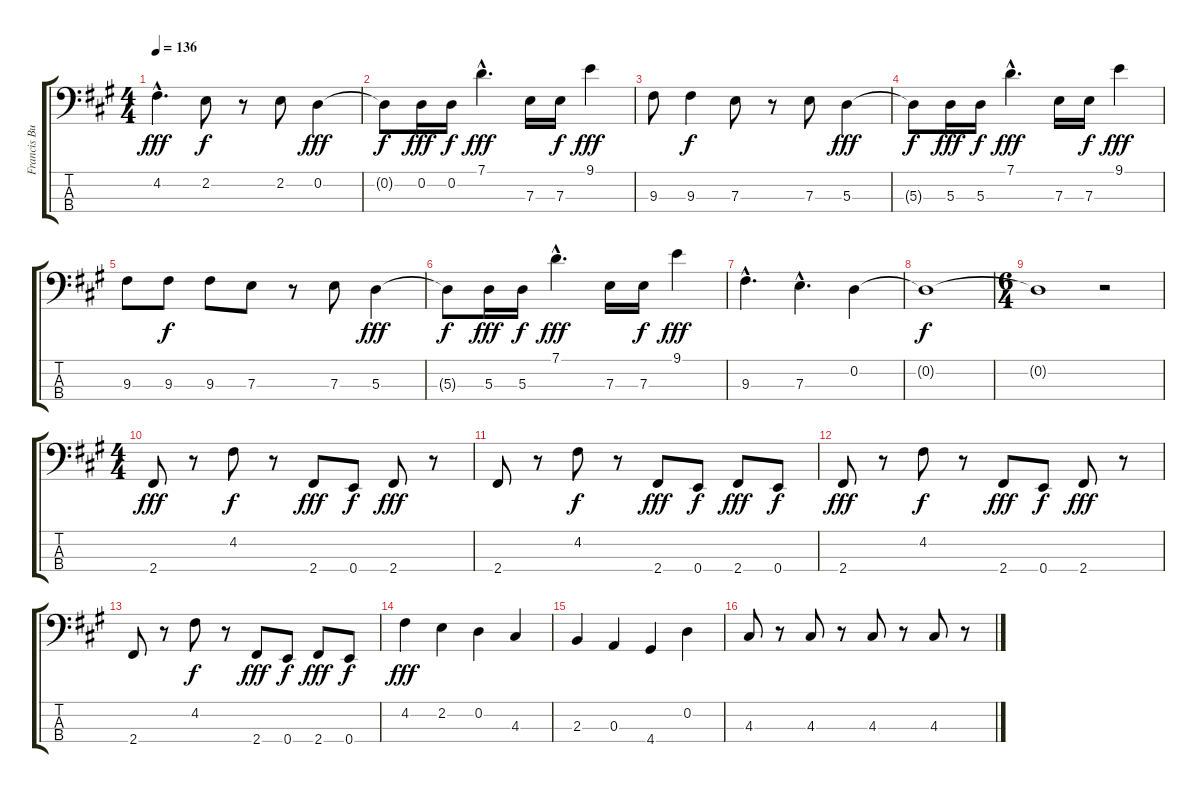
\track ("Francis Bucholz" "Francis Bu") {instrument electricbasspick}
\staff {score tabs}
\tuning (G2 D2 A1 E1) {hide}
\ts (4 4)
\tempo 136
\clef f4
\ks a
4.2{hac}.4{d dy fff instrument electricbasspick} 2.2.8{dy f} r.8 2.2.8 0.2.4{dy fff} |
0.2{t}.8{dy f} 0.2.16{dy fff} 0.2.16{dy f} 7.1{hac}.4{d dy fff} 7.3.16 7.3.16{dy f} 9.1.4{dy fff} |
9.3.8 9.3.4{dy f} 7.3.8 r.8 7.3.8 5.3.4{dy fff} |
5.3{t}.8{dy f} 5.3.16{dy fff} 5.3.16{dy f} 7.1{hac}.4{d dy fff} 7.3.16 7.3.16{dy f} 9.1.4{dy fff} |
9.3.8 9.3.8{dy f} 9.3.8 7.3.8 r.8 7.3.8 5.3.4{dy fff} |
5.3{t}.8{dy f} 5.3.16{dy fff} 5.3.16{dy f} 7.1{hac}.4{d dy fff} 7.3.16 7.3.16{dy f} 9.1.4{dy fff} |
9.3{hac}.4{d} 7.3{hac}.4{d} 0.2.4 |
0.2{t}.1{dy f} |
\ts (6 4)
0.2{t}.1 r.2 |
\ts (4 4)
2.4.8{dy fff} r.8 4.2.8{dy f} r.8 2.4.8{dy fff} 0.4.8{dy f} 2.4.8{dy fff} r.8 |
2.4.8 r.8 4.2.8{dy f} r.8 2.4.8{dy fff} 0.4.8{dy f} 2.4.8{dy fff} 0.4.8{dy f} |
2.4.8{dy fff} r.8 4.2.8{dy f} r.8 2.4.8{dy fff} 0.4.8{dy f} 2.4.8{dy fff} r.8 |
2.4.8 r.8 4.2.8{dy f} r.8 2.4.8{dy fff} 0.4.8{dy f} 2.4.8{dy fff} 0.4.8{dy f} |
4.2.4{dy fff} 2.2.4 0.2.4 4.3.4 |
2.3.4 0.3.4 4.4.4 0.2.4 |
4.3.8 r.8 4.3.8 r.8 4.3.8 r.8 4.3.8 r.8
